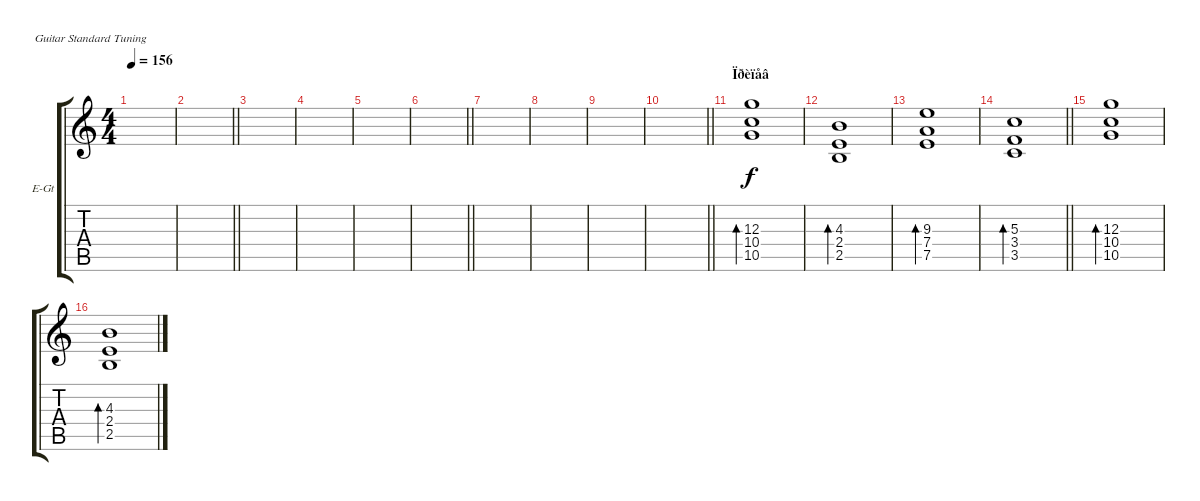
\bracketExtendMode groupsimilarinstruments
\firstSystemTrackNameOrientation horizontal
\otherSystemsTrackNameOrientation horizontal
\track ("Ãèòàðà I" "E-Gt") {instrument distortionguitar}
\staff {score tabs}
\tuning (E4 B3 G3 D3 A2 E2)
\ts (4 4)
\tempo 156
\clef g2
\ks c
|
\barLineRight lightlight
|
|
|
|
\barLineRight lightlight
|
|
|
|
\barLineRight lightlight
|
\section ("" "Ïðèïåâ")
(12.3 10.4 10.5).1{bd 132} |
(4.3 2.4 2.5).1{bd 129} |
(9.3 7.4 7.5).1{bd 126} |
\barLineRight lightlight
(5.3 3.4 3.5).1{bd 123} |
(12.3 10.4 10.5).1{bd 123} |
(4.3 2.4 2.5).1{bd 123}
